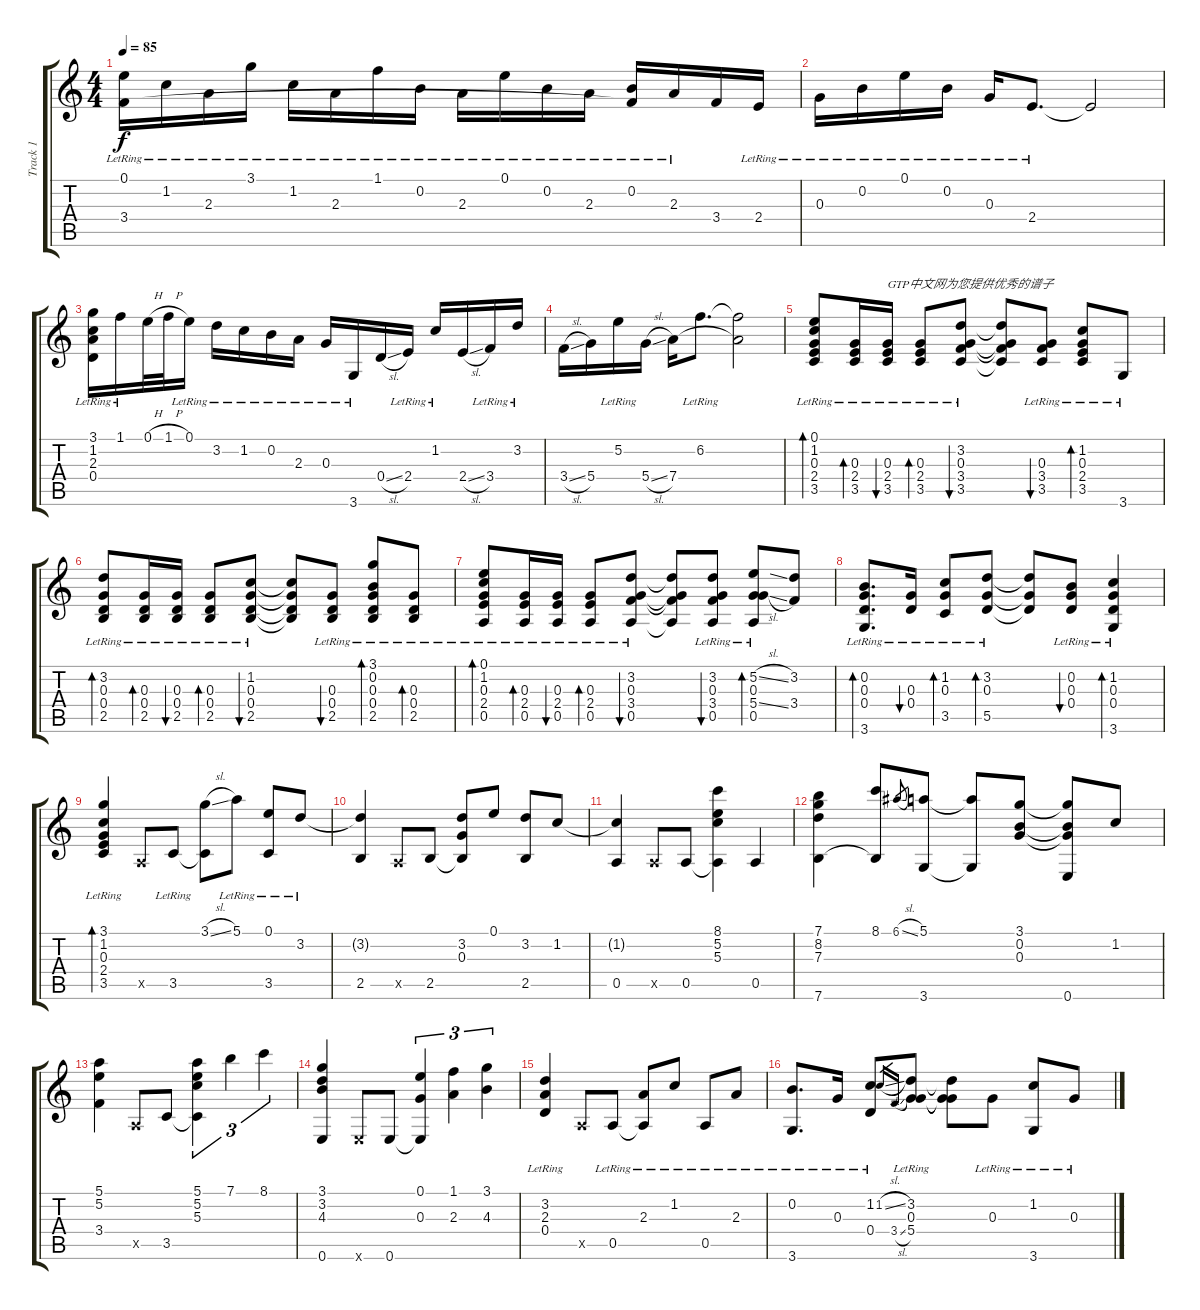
\track ("Track 1" "Track 1") {instrument acousticguitarnylon}
\staff {score tabs}
\tuning (E4 B3 G3 D3 A2 E2) {hide}
\ts (4 4)
\tempo 85
\clef g2
\ks c
(0.1{lr} 3.4).16{dy f instrument acousticguitarnylon} 1.2{lr}.16 2.3{lr}.16 3.1{lr}.16 1.2{lr}.16 2.3{lr}.16 1.1{lr}.16 0.2{lr}.16 2.3{lr}.16 0.1{lr}.16 0.2{lr}.16 2.3{lr}.16 (0.2{lr} 3.4{t}).16 2.3{lr}.16 3.4.16 2.4{lr}.16 |
0.3{lr}.16 0.2{lr}.16 0.1{lr}.16 0.2{lr}.16 0.3{lr}.16 2.4{lr}.8{d} 2.4{t}.2 |
(3.1{lr} 1.2{lr} 2.3{lr} 0.4{lr}).16 1.1{lr}.16 0.1{h}.32 1.1{h}.32 0.1{lr}.16 3.2{lr}.16 1.2{lr}.16 0.2{lr}.16 2.3{lr}.16 0.3{lr}.16 3.6{lr}.16 0.4{sl}.16 2.4{lr}.16 1.2{lr}.16 2.4{sl}.16 3.4{lr}.16 3.2{lr}.16 |
3.4{sl}.16 5.4.16 5.2{lr}.16 5.4{sl}.16 7.4.16 6.2{lr}.8{d} (6.2{t} 7.4{t}).2 |
(0.1{lr} 1.2{lr} 0.3{lr} 2.4{lr} 3.5{lr}).8{bd 60} (0.3{lr} 2.4{lr} 3.5{lr}).16{bd 60} (0.3{lr} 2.4{lr} 3.5{lr}).16{bu 60 txt "GTP中文网为您提供优秀的谱子"} (0.3{lr} 2.4{lr} 3.5{lr}).8{bd 60} (3.2{lr} 0.3{lr} 3.4{lr} 3.5{lr}).8{bu 60} (3.2{t} 0.3{t} 3.4{t} 3.5{t}).8 (0.3{lr} 3.4{lr} 3.5{lr}).8{bu 60} (1.2{lr} 0.3{lr} 2.4{lr} 3.5{lr}).8{bd 60} 3.6{lr}.8 |
(3.2{lr} 0.3{lr} 0.4{lr} 2.5{lr}).8{bd 60} (0.3{lr} 0.4{lr} 2.5{lr}).16{bd 60} (0.3{lr} 0.4{lr} 2.5{lr}).16{bu 60} (0.3{lr} 0.4{lr} 2.5{lr}).8{bd 60} (1.2{lr} 0.3{lr} 0.4{lr} 2.5{lr}).8{bu 60} (1.2{t} 0.3{t} 0.4{t} 2.5{t}).8 (0.3{lr} 0.4{lr} 2.5{lr}).8{bu 60} (3.1{lr} 0.2{lr} 0.3{lr} 0.4{lr} 2.5{lr}).8{bd 60} (0.3{lr} 0.4{lr} 2.5{lr}).8{bd 60} |
(0.1{lr} 1.2{lr} 0.3{lr} 2.4{lr} 0.5{lr}).8{bd 60} (0.3{lr} 2.4{lr} 0.5{lr}).16{bd 60} (0.3{lr} 2.4{lr} 0.5{lr}).16{bu 60} (0.3{lr} 2.4{lr} 0.5{lr}).8{bd 60} (3.2{lr} 0.3{lr} 3.4{lr} 0.5{lr}).8{bu 60} (3.2{t} 0.3{t} 3.4{t} 0.5{t}).8 (3.2{lr} 0.3{lr} 3.4{lr} 0.5{lr}).8{bu 60} (5.2{sl} 0.3{lr} 5.4{sl} 0.5{lr}).8{bd 60} (3.2 3.4).8 |
(0.2{lr} 0.3{lr} 0.4{lr} 3.6{lr}).8{d bd 60} (0.3{lr} 0.4{lr}).16{bu 60} (1.2{lr} 0.3{lr} 3.5{lr}).8{bd 60} (3.2{lr} 0.3{lr} 5.5{lr}).8{bd 60} (3.2{t} 0.3{t} 5.5{t}).8 (0.2{lr} 0.3{lr} 0.4{lr}).8{bu 60} (1.2{lr} 0.3{lr} 0.4{lr} 3.6{lr}).4{bd 60} |
(3.1{lr} 1.2{lr} 0.3{lr} 2.4{lr} 3.5{lr}).4{bd 120} 0.5{x}.8 3.5{lr}.8 (3.1{sl} 3.5{t}).8 5.1{lr}.8 (0.1{lr} 3.5{lr}).8 3.2{lr}.8 |
(3.2{t} 2.5).4 0.5{x}.8 2.5.8 (3.2 0.3 2.5{t}).8 0.1.8 (3.2 2.5).8 1.2.8 |
(1.2{t} 0.5).4 0.5{x}.8 0.5.8 (8.1 5.2 5.3 0.5{t}).4 0.5.4 |
(7.1 8.2 7.3 7.6).4 (8.1 7.6{t}).8 6.1{sl}.8{gr} (5.1 3.6).8 (5.1{t} 3.6{t}).8 (3.1 0.2 0.3).8 (3.1{t} 0.2{t} 0.3{t} 0.6).8 1.2.8 |
(5.1 5.2 3.4).4 0.5{x}.8 3.5.8 (5.1 5.2 5.3 3.5{t}).4{tu (3 2)} 7.1.4{tu (3 2)} 8.1.4{tu (3 2)} |
(3.1 3.2 4.3 0.6).4 0.6{x}.8 0.6.8 (0.1 0.3 0.6{t}).4{tu (3 2)} (1.1 2.3).4{tu (3 2)} (3.1 4.3).4{tu (3 2)} |
(3.2{lr} 2.3{lr} 0.4{lr}).4 0.5{x}.8 0.5{lr}.8 (2.3{lr} 0.5{t}).8 1.2{lr}.8 0.5{lr}.8 2.3{lr}.8 |
(0.2{lr} 3.6{lr}).8{d} 0.3{lr}.16 (1.2{lr} 0.4{lr}).8 1.2{sl}.16{gr} 3.4{sl}.16{gr} (3.2{lr} 0.3{lr} 5.4{lr}).8 (3.2{t} 0.3{t} 5.4{t}).8 0.3{lr}.8 (1.2{lr} 3.6{lr}).8 0.3{lr}.8
